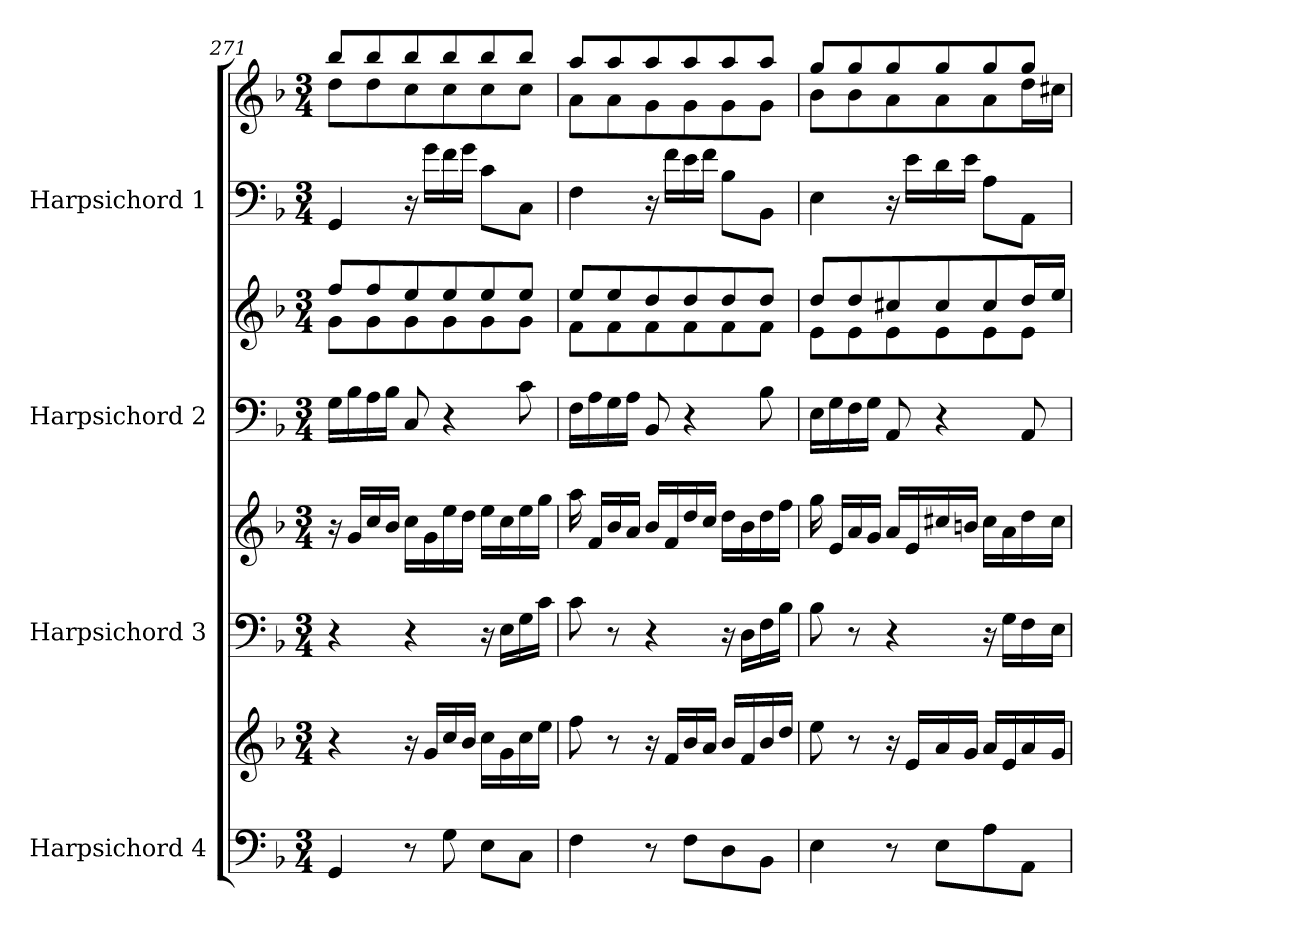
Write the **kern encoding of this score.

**kern	**kern	**kern	**kern	**kern	**kern	**kern	**kern
*part4	*part4	*part3	*part3	*part2	*part2	*part1	*part1
*staff8	*staff7	*staff6	*staff5	*staff4	*staff3	*staff2	*staff1
*I"Harpsichord 4	*	*I"Harpsichord 3	*	*I"Harpsichord 2	*	*I"Harpsichord 1	*
*I'Hp	*	*I'Hp	*	*I'Hp	*	*I'Hp	*
*clefF4	*clefG2	*clefF4	*clefG2	*clefF4	*clefG2	*clefF4	*clefG2
*k[b-]	*k[b-]	*k[b-]	*k[b-]	*k[b-]	*k[b-]	*k[b-]	*k[b-]
*M3/4	*M3/4	*M3/4	*M3/4	*M3/4	*M3/4	*M3/4	*M3/4
=271	=271	=271	=271	=271	=271	=271	=271
*	*	*	*	*	*^	*	*^
4GG/	4r	4r	16r	16G\LL	8ff/L	8g\L	4GG/	8bb-/L	8dd\L
.	.	.	16g/LL	16B-\	.	.	.	.	.
.	.	.	16cc/	16A\	8ff/	8g\	.	8bb-/	8dd\
.	.	.	16b-/JJ	16B-\JJ	.	.	.	.	.
8r	16r	4r	16cc\LL	8C/	8ee/	8g\	16r	8bb-/	8cc\
.	16g/LL	.	16g\	.	.	.	16g\LL	.	.
8G\	16cc/	.	16ee\	4r	8ee/	8g\	16f\	8bb-/	8cc\
.	16b-/JJ	.	16dd\JJ	.	.	.	16g\JJ	.	.
8E\L	16cc\LL	16r	16ee\LL	.	8ee/	8g\	8c\L	8bb-/	8cc\
.	16g\	16E\LL	16cc\	.	.	.	.	.	.
8C\J	16cc\	16G\	16ee\	8c\	8ee/J	8g\J	8C\J	8bb-/J	8cc\J
.	16ee\JJ	16c\JJ	16gg\JJ	.	.	.	.	.	.
!!LO:PB:g=z	!!
=272	=272	=272	=272	=272	=272	=272	=272	=272	=272
4F\	8ff\	8c\	16aa\	16F\LL	8ee/L	8f\L	4F\	8aa/L	8a\L
.	.	.	16f/LL	16A\	.	.	.	.	.
.	8r	8r	16b-/	16G\	8ee/	8f\	.	8aa/	8a\
.	.	.	16a/JJ	16A\JJ	.	.	.	.	.
8r	16r	4r	16b-/LL	8BB-/	8dd/	8f\	16r	8aa/	8g\
.	16f/LL	.	16f/	.	.	.	16f\LL	.	.
8F\L	16b-/	.	16dd/	4r	8dd/	8f\	16e\	8aa/	8g\
.	16a/JJ	.	16cc/JJ	.	.	.	16f\JJ	.	.
8D\	16b-/LL	16r	16dd\LL	.	8dd/	8f\	8B-\L	8aa/	8g\
.	16f/	16D\LL	16b-\	.	.	.	.	.	.
8BB-\J	16b-/	16F\	16dd\	8B-\	8dd/J	8f\J	8BB-\J	8aa/J	8g\J
.	16dd/JJ	16B-\JJ	16ff\JJ	.	.	.	.	.	.
=273	=273	=273	=273	=273	=273	=273	=273	=273	=273
4E\	8ee\	8B-\	16gg\	16E\LL	8dd/L	8e\L	4E\	8gg/L	8b-\L
.	.	.	16e/LL	16G\	.	.	.	.	.
.	8r	8r	16a/	16F\	8dd/	8e\	.	8gg/	8b-\
.	.	.	16g/JJ	16G\JJ	.	.	.	.	.
8r	16r	4r	16a/LL	8AA/	8cc#X/	8e\	16r	8gg/	8a\
.	16e/LL	.	16e/	.	.	.	16e\LL	.	.
8E\L	16a/	.	16cc#X/	4r	8cc#/	8e\	16d\	8gg/	8a\
.	16g/JJ	.	16bn/JJ	.	.	.	16e\JJ	.	.
8A\	16a/LL	16r	16cc#\LL	.	8cc#/	8e\	8A\L	8gg/	8a\
.	16e/	16G\LL	16a\	.	.	.	.	.	.
8AA\J	16a/	16F\	16dd\	8AA/	16dd/L	8e\J	8AA\J	8gg/J	16dd\L
.	16g/JJ	16E\JJ	16cc#\JJ	.	16ee/JJ	.	.	.	16cc#X\JJ
*	*	*	*	*	*v	*v	*	*v	*v
=	=	=	=	=	=	=	=
*-	*-	*-	*-	*-	*-	*-	*-
